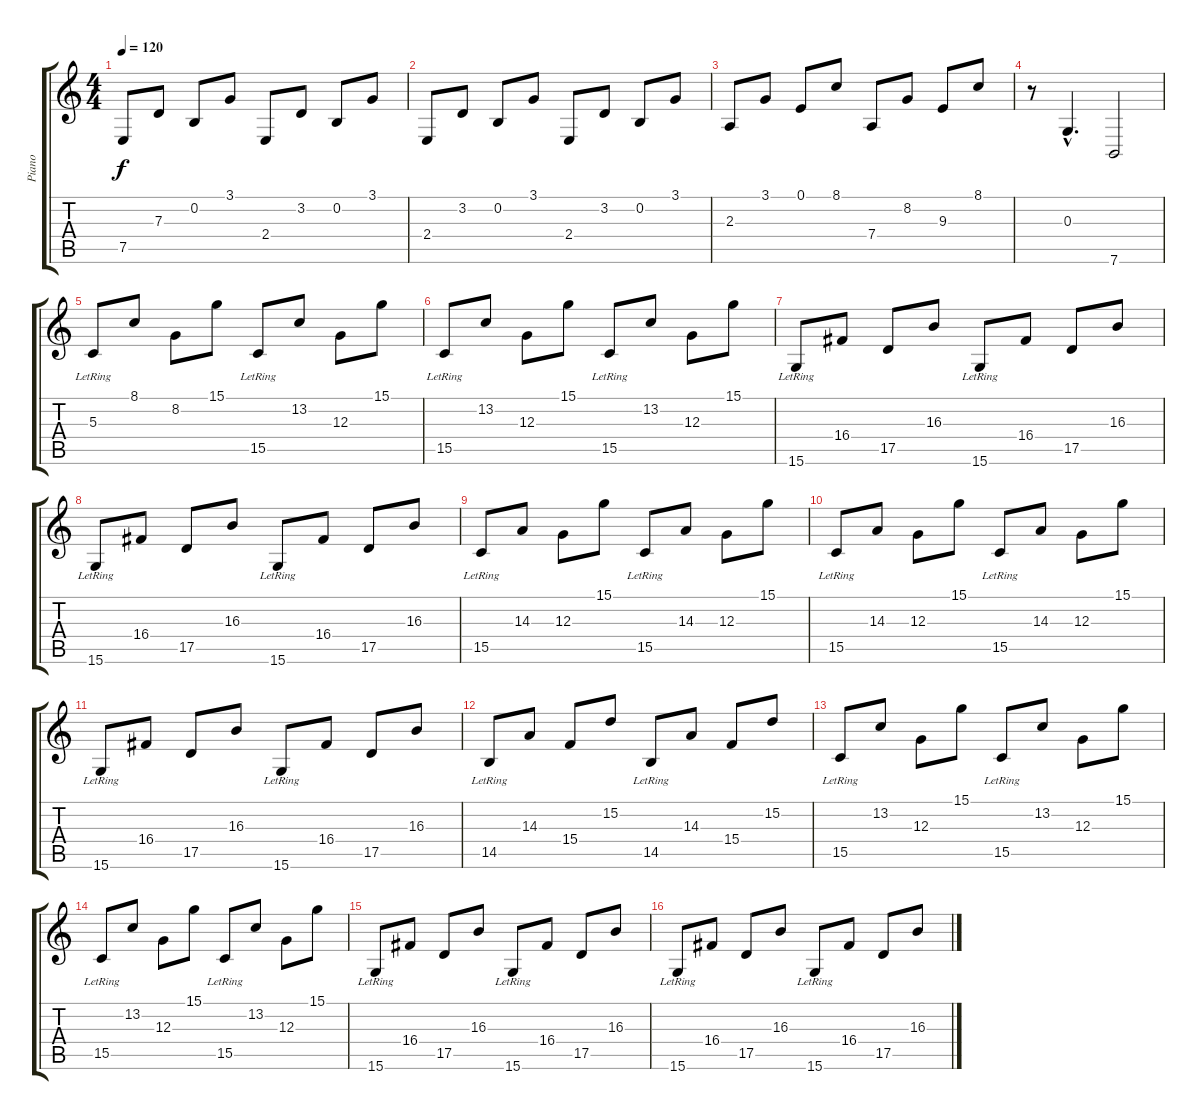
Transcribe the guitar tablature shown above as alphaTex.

\track ("Piano" "Piano") {instrument acousticgrandpiano}
\staff {score tabs}
\tuning (E4 B3 G3 D3 A2 E2) {hide}
\ts (4 4)
\tempo 120
\clef g2
\ks c
7.5.8{dy f} 7.3.8 0.2.8 3.1.8 2.4.8 3.2.8 0.2.8 3.1.8 |
2.4.8 3.2.8 0.2.8 3.1.8 2.4.8 3.2.8 0.2.8 3.1.8 |
2.3.8 3.1.8 0.1.8 8.1.8 7.4.8 8.2.8 9.3.8 8.1.8 |
r.8 0.3{hac}.4{d} 7.6.2 |
5.3{lr}.8 8.1.8 8.2.8 15.1.8 15.5{lr}.8 13.2.8 12.3.8 15.1.8 |
15.5{lr}.8 13.2.8 12.3.8 15.1.8 15.5{lr}.8 13.2.8 12.3.8 15.1.8 |
15.6{lr}.8 16.4.8 17.5.8 16.3.8 15.6{lr}.8 16.4.8 17.5.8 16.3.8 |
15.6{lr}.8 16.4.8 17.5.8 16.3.8 15.6{lr}.8 16.4.8 17.5.8 16.3.8 |
15.5{lr}.8 14.3.8 12.3.8 15.1.8 15.5{lr}.8 14.3.8 12.3.8 15.1.8 |
15.5{lr}.8 14.3.8 12.3.8 15.1.8 15.5{lr}.8 14.3.8 12.3.8 15.1.8 |
15.6{lr}.8 16.4.8 17.5.8 16.3.8 15.6{lr}.8 16.4.8 17.5.8 16.3.8 |
14.5{lr}.8 14.3.8 15.4.8 15.2.8 14.5{lr}.8 14.3.8 15.4.8 15.2.8 |
15.5{lr}.8 13.2.8 12.3.8 15.1.8 15.5{lr}.8 13.2.8 12.3.8 15.1.8 |
15.5{lr}.8 13.2.8 12.3.8 15.1.8 15.5{lr}.8 13.2.8 12.3.8 15.1.8 |
15.6{lr}.8 16.4.8 17.5.8 16.3.8 15.6{lr}.8 16.4.8 17.5.8 16.3.8 |
15.6{lr}.8 16.4.8 17.5.8 16.3.8 15.6{lr}.8 16.4.8 17.5.8 16.3.8
